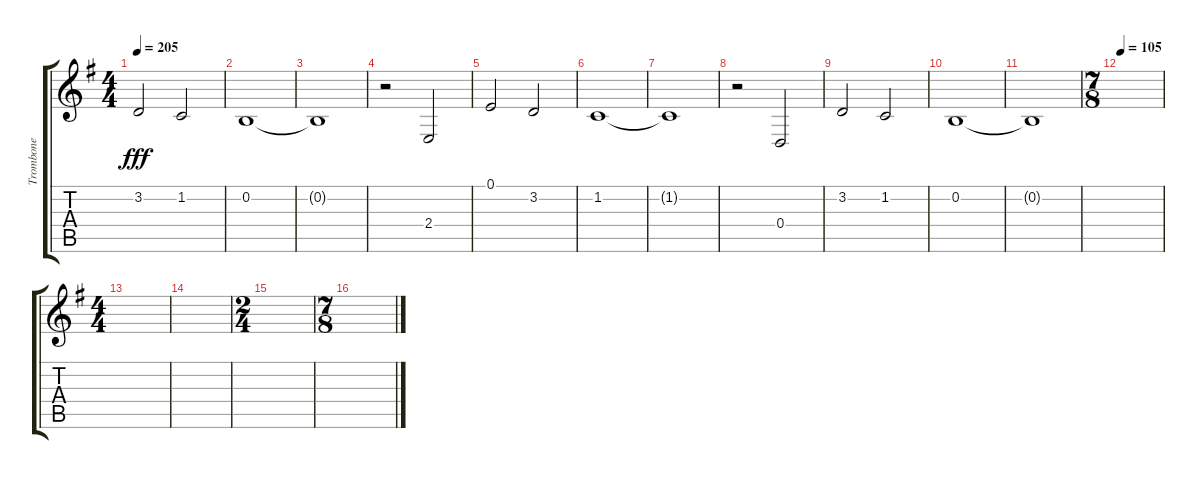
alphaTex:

\track ("Trombone" "Trombone") {instrument trombone}
\staff {score tabs}
\tuning (E4 B3 G3 D3 A2 E2) {hide}
\ts (4 4)
\tempo 205
\clef g2
\ks eminor
3.2.2{dy fff} 1.2.2 |
0.2.1 |
0.2{t}.1 |
r.2 2.4.2 |
0.1.2 3.2.2 |
1.2.1 |
1.2{t}.1 |
r.2 0.4.2 |
3.2.2 1.2.2 |
0.2.1 |
0.2{t}.1 |
\ts (7 8)
\tempo 105
|
\ts (4 4)
|
|
\ts (2 4)
|
\ts (7 8)
